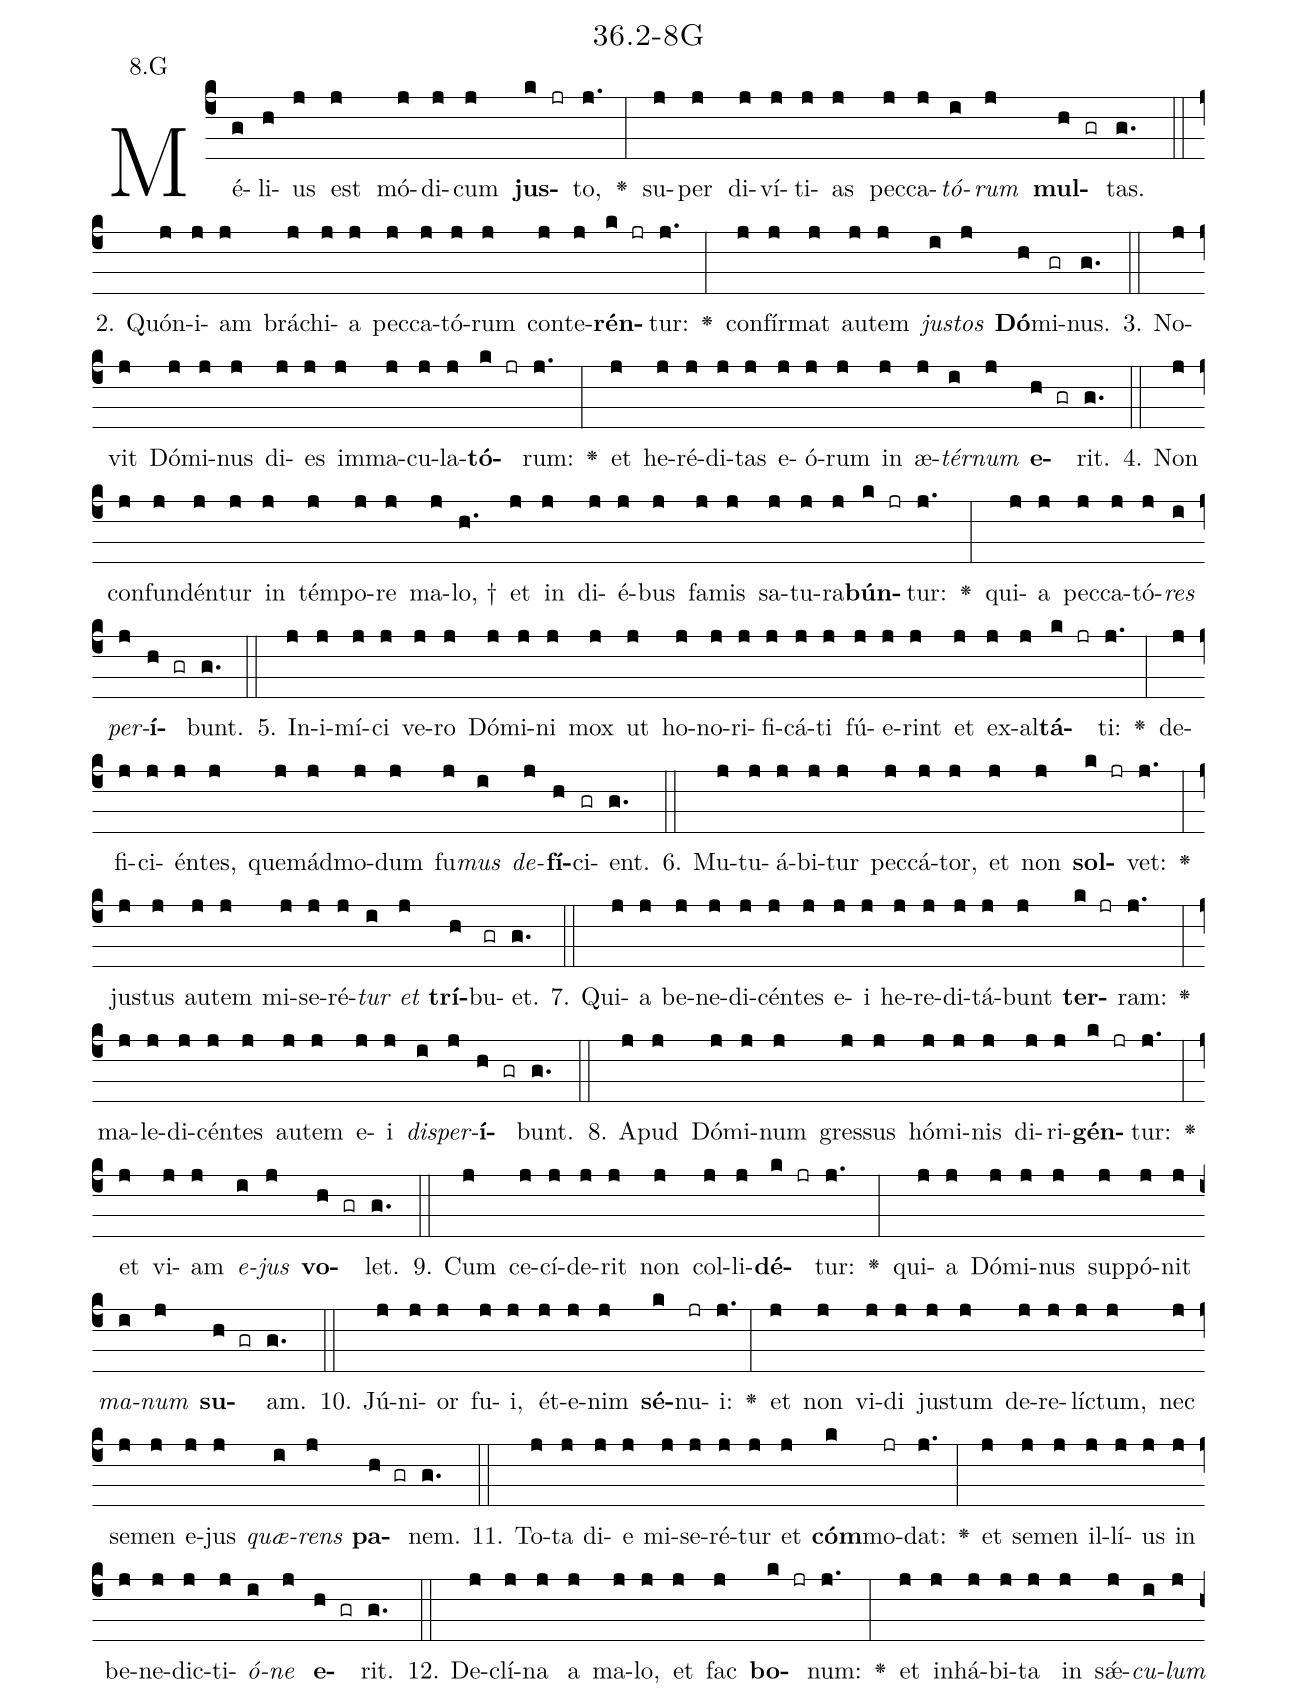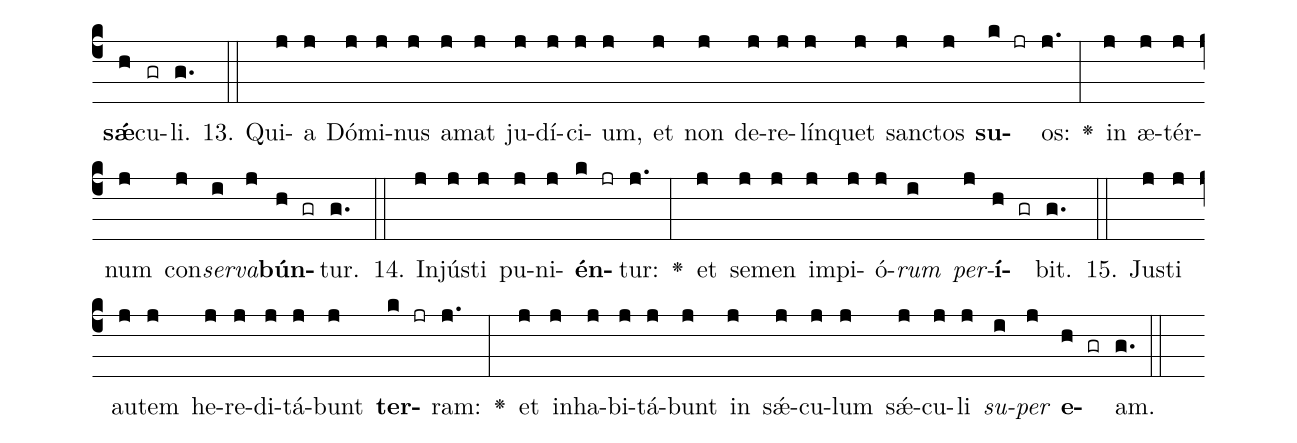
name: 36.2-8G;
annotation: 8.G;
%%
(c4)Mé(g)li(h)us(j) est(j) mó(j)di(j)cum(j) <b>jus</b>(k jr)to,(j.) <v>\greheightstar</v>(:) su(j)per(j) di(j)ví(j)ti(j)as(j) pec(j)ca(j)<i>tó</i>(i)<i>rum</i>(j) <b>mul</b>(h gr)tas.(g.) (::)
2. Quón(j)i(j)am(j) brá(j)chi(j)a(j) pec(j)ca(j)tó(j)rum(j) con(j)te(j)<b>rén</b>(k jr)tur:(j.) <v>\greheightstar</v>(:) con(j)fír(j)mat(j) au(j)tem(j) <i>jus</i>(i)<i>tos</i>(j) <b>Dó</b>(h)mi(gr)nus.(g.) (::)
3. No(j)vit(j) Dó(j)mi(j)nus(j) di(j)es(j) im(j)ma(j)cu(j)la(j)<b>tó</b>(k jr)rum:(j.) <v>\greheightstar</v>(:) et(j) he(j)ré(j)di(j)tas(j) e(j)ó(j)rum(j) in(j) æ(j)<i>tér</i>(i)<i>num</i>(j) <b>e</b>(h gr)rit.(g.) (::)
4. Non(j) con(j)fun(j)dén(j)tur(j) in(j) tém(j)po(j)re(j) ma(j)lo, †(h.) et(j) in(j) di(j)é(j)bus(j) fa(j)mis(j) sa(j)tu(j)ra(j)<b>bún</b>(k jr)tur:(j.) <v>\greheightstar</v>(:) qui(j)a(j) pec(j)ca(j)tó(j)<i>res</i>(i) <i>per</i>(j)<b>í</b>(h gr)bunt.(g.) (::)
5. In(j)i(j)mí(j)ci(j) ve(j)ro(j) Dó(j)mi(j)ni(j) mox(j) ut(j) ho(j)no(j)ri(j)fi(j)cá(j)ti(j) fú(j)e(j)rint(j) et(j) ex(j)al(j)<b>tá</b>(k jr)ti:(j.) <v>\greheightstar</v>(:) de(j)fi(j)ci(j)én(j)tes,(j) quem(j)ád(j)mo(j)dum(j) fu(j)<i>mus</i>(i) <i>de</i>(j)<b>fí</b>(h)ci(gr)ent.(g.) (::)
6. Mu(j)tu(j)á(j)bi(j)tur(j) pec(j)cá(j)tor,(j) et(j) non(j) <b>sol</b>(k jr)vet:(j.) <v>\greheightstar</v>(:) jus(j)tus(j) au(j)tem(j) mi(j)se(j)ré(j)<i>tur</i>(i) <i>et</i>(j) <b>trí</b>(h)bu(gr)et.(g.) (::)
7. Qui(j)a(j) be(j)ne(j)di(j)cén(j)tes(j) e(j)i(j) he(j)re(j)di(j)tá(j)bunt(j) <b>ter</b>(k jr)ram:(j.) <v>\greheightstar</v>(:) ma(j)le(j)di(j)cén(j)tes(j) au(j)tem(j) e(j)i(j) <i>dis</i>(i)<i>per</i>(j)<b>í</b>(h gr)bunt.(g.) (::)
8. A(j)pud(j) Dó(j)mi(j)num(j) gres(j)sus(j) hó(j)mi(j)nis(j) di(j)ri(j)<b>gén</b>(k jr)tur:(j.) <v>\greheightstar</v>(:) et(j) vi(j)am(j) <i>e</i>(i)<i>jus</i>(j) <b>vo</b>(h gr)let.(g.) (::)
9. Cum(j) ce(j)cí(j)de(j)rit(j) non(j) col(j)li(j)<b>dé</b>(k jr)tur:(j.) <v>\greheightstar</v>(:) qui(j)a(j) Dó(j)mi(j)nus(j) sup(j)pó(j)nit(j) <i>ma</i>(i)<i>num</i>(j) <b>su</b>(h gr)am.(g.) (::)
10. Jú(j)ni(j)or(j) fu(j)i,(j) ét(j)e(j)nim(j) <b>sé</b>(k)nu(jr)i:(j.) <v>\greheightstar</v>(:) et(j) non(j) vi(j)di(j) jus(j)tum(j) de(j)re(j)líc(j)tum,(j) nec(j) se(j)men(j) e(j)jus(j) <i>quæ</i>(i)<i>rens</i>(j) <b>pa</b>(h gr)nem.(g.) (::)
11. To(j)ta(j) di(j)e(j) mi(j)se(j)ré(j)tur(j) et(j) <b>cóm</b>(k)mo(jr)dat:(j.) <v>\greheightstar</v>(:) et(j) se(j)men(j) il(j)lí(j)us(j) in(j) be(j)ne(j)dic(j)ti(j)<i>ó</i>(i)<i>ne</i>(j) <b>e</b>(h gr)rit.(g.) (::)
12. De(j)clí(j)na(j) a(j) ma(j)lo,(j) et(j) fac(j) <b>bo</b>(k jr)num:(j.) <v>\greheightstar</v>(:) et(j) in(j)há(j)bi(j)ta(j) in(j) sǽ(j)<i>cu</i>(i)<i>lum</i>(j) <b>sǽ</b>(h)cu(gr)li.(g.) (::)
13. Qui(j)a(j) Dó(j)mi(j)nus(j) a(j)mat(j) ju(j)dí(j)ci(j)um,(j) et(j) non(j) de(j)re(j)lín(j)quet(j) sanc(j)tos(j) <b>su</b>(k jr)os:(j.) <v>\greheightstar</v>(:) in(j) æ(j)tér(j)num(j) con(j)<i>ser</i>(i)<i>va</i>(j)<b>bún</b>(h gr)tur.(g.) (::)
14. In(j)jús(j)ti(j) pu(j)ni(j)<b>én</b>(k jr)tur:(j.) <v>\greheightstar</v>(:) et(j) se(j)men(j) im(j)pi(j)ó(j)<i>rum</i>(i) <i>per</i>(j)<b>í</b>(h gr)bit.(g.) (::)
15. Jus(j)ti(j) au(j)tem(j) he(j)re(j)di(j)tá(j)bunt(j) <b>ter</b>(k jr)ram:(j.) <v>\greheightstar</v>(:) et(j) in(j)ha(j)bi(j)tá(j)bunt(j) in(j) sǽ(j)cu(j)lum(j) sǽ(j)cu(j)li(j) <i>su</i>(i)<i>per</i>(j) <b>e</b>(h gr)am.(g.) (::)
